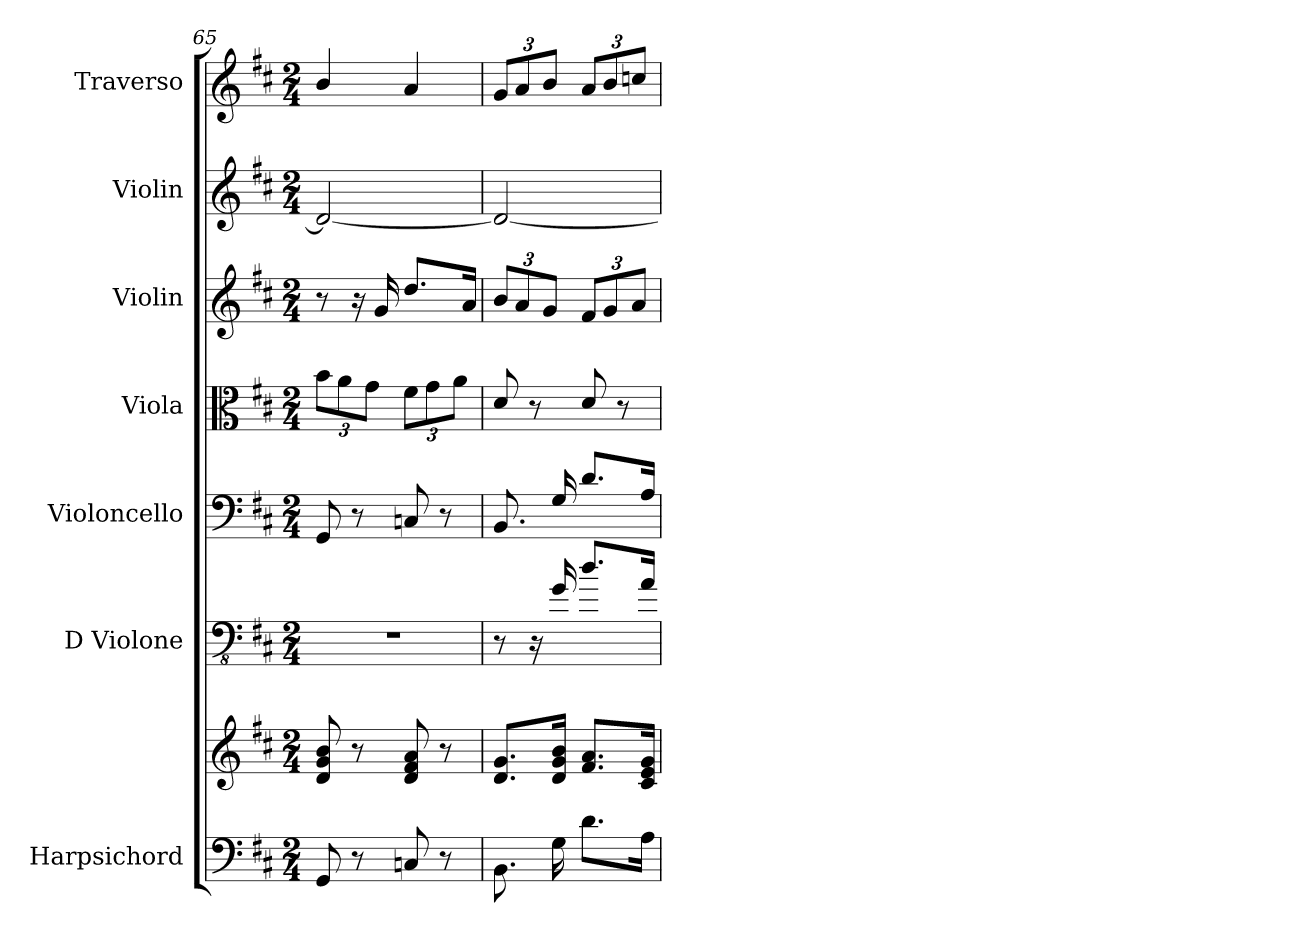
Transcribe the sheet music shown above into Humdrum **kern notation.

**kern	**kern	**kern	**kern	**kern	**kern	**kern	**kern
*part7	*part7	*part6	*part5	*part4	*part3	*part2	*part1
*staff8	*staff7	*staff6	*staff5	*staff4	*staff3	*staff2	*staff1
*I"Harpsichord	*	*I"D Violone	*I"Violoncello	*I"Viola	*I"Violin	*I"Violin	*I"Traverso
*I'Hch.	*	*I'D Vne.	*I'Vc.	*I'Vla.	*I'Vln.	*I'Vln.	*I'Trv.
!!LO:PB:g=z
*clefF4	*clefG2	*clefFv4	*clefF4	*clefC3	*clefG2	*clefG2	*clefG2
*	*	*ITrd7c12	*	*	*	*	*
*k[f#c#]	*k[f#c#]	*k[f#c#]	*k[f#c#]	*k[f#c#]	*k[f#c#]	*k[f#c#]	*k[f#c#]
*M2/4	*M2/4	*M2/4	*M2/4	*M2/4	*M2/4	*M2/4	*M2/4
*	*	*	*	*Xbrackettup	*	*	*
=65	=65	=65	=65	=65	=65	=65	=65
8GG/	8d/ 8g/ 8b/	2r	8GG/	12b\L	8r	2d/_	4b/
.	.	.	.	12a\	.	.	.
8r	8r	.	8r	.	16r	.	.
.	.	.	.	12g\J	.	.	.
.	.	.	.	.	16g/	.	.
8Cn/	8d/ 8f#/ 8a/	.	8Cn/	12f#\L	8.dd/L	.	4a/
.	.	.	.	12g\	.	.	.
8r	8r	.	8r	.	.	.	.
.	.	.	.	12a\J	.	.	.
.	.	.	.	.	16a/Jk	.	.
=66	=66	=66	=66	=66	=66	=66	=66
*	*	*	*	*	*Xbrackettup	*	*Xbrackettup
8.BB\	8.d/ 8.g/L	8r	8.BB/	8d/	12b/L	2d/_	12g/L
.	.	.	.	.	12a/	.	12a/
.	.	16r	.	8r	.	.	.
.	.	.	.	.	12g/J	.	12b/J
16G\	16d/ 16g/ 16b/Jk	16GG/	16G/	.	.	.	.
8.d\L	8.f#/ 8.a/L	8.D/L	8.d/L	8d/	12f#/L	.	12a/L
.	.	.	.	.	12g/	.	12b/
.	.	.	.	8r	.	.	.
.	.	.	.	.	12a/J	.	12ccn/J
16A\Jk	16c#/ 16e/ 16g/Jk	16AA/Jk	16A/Jk	.	.	.	.
=	=	=	=	=	=	=	=
*-	*-	*-	*-	*-	*-	*-	*-
